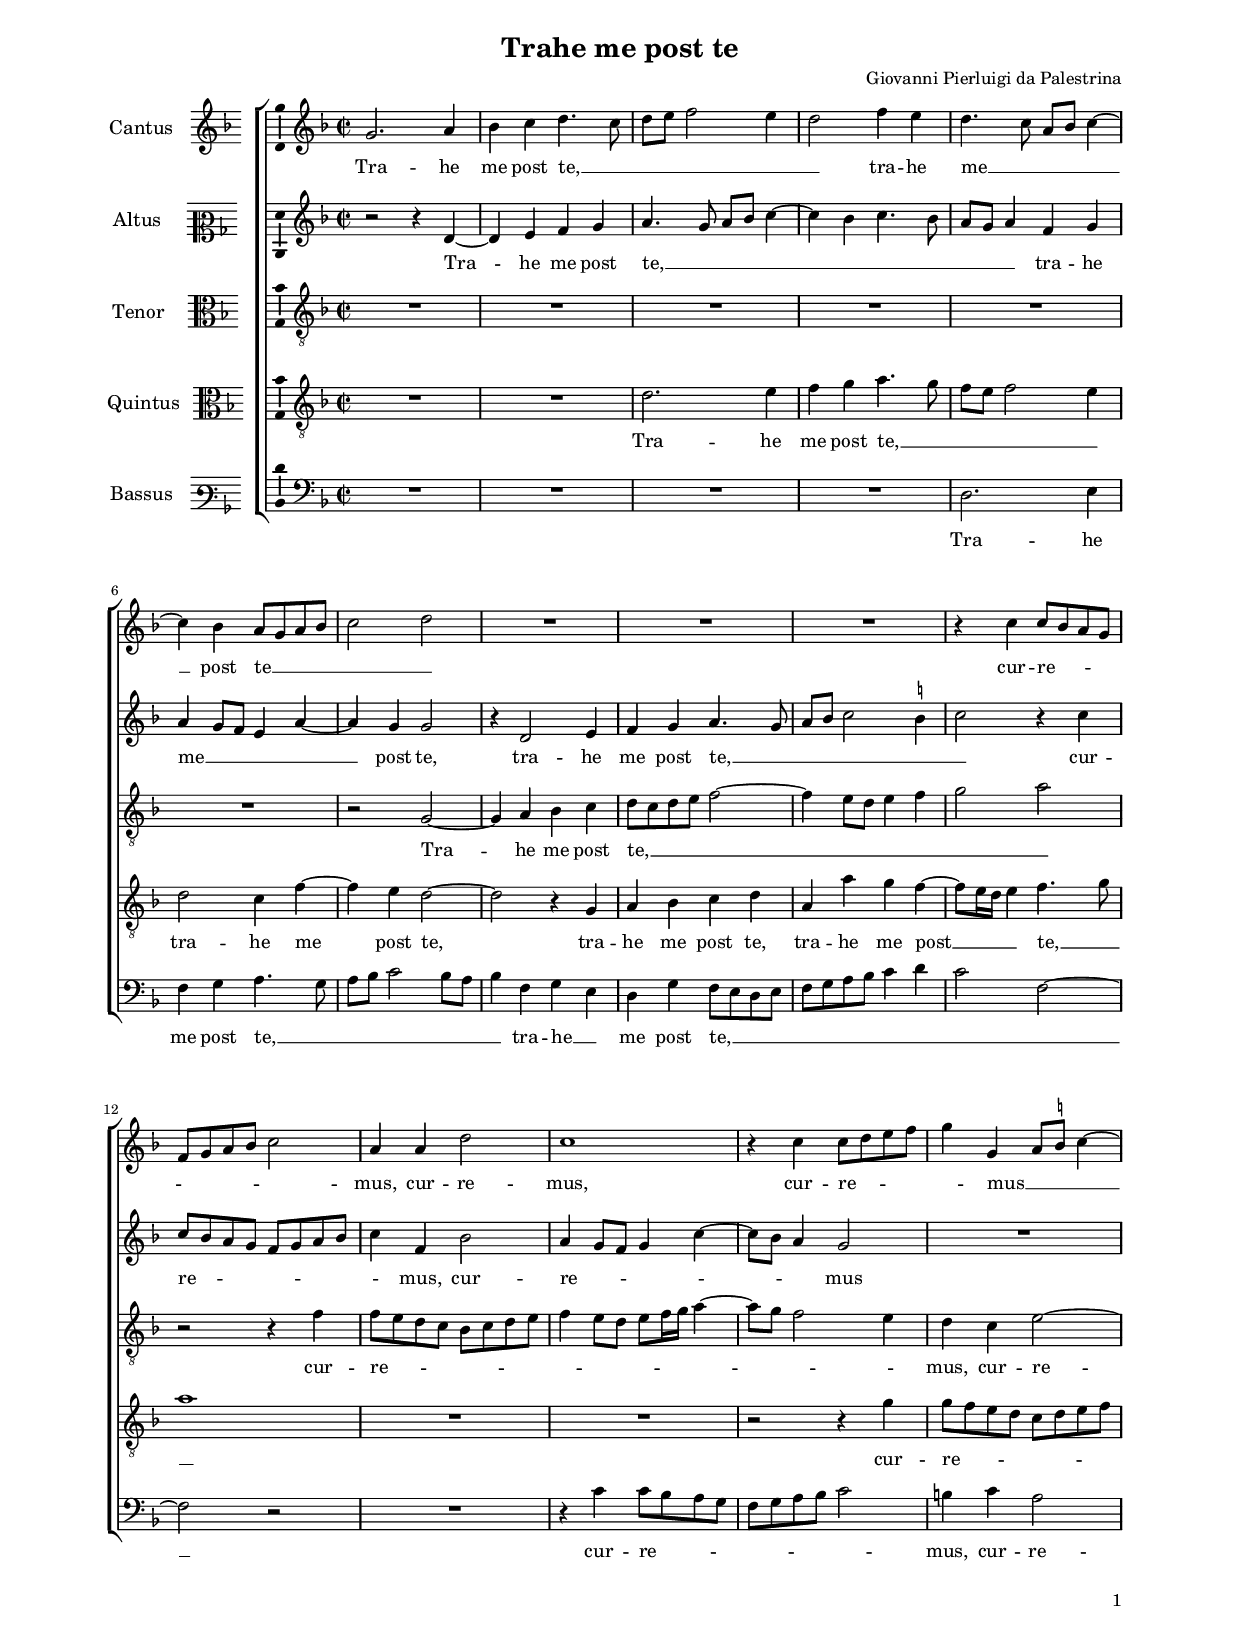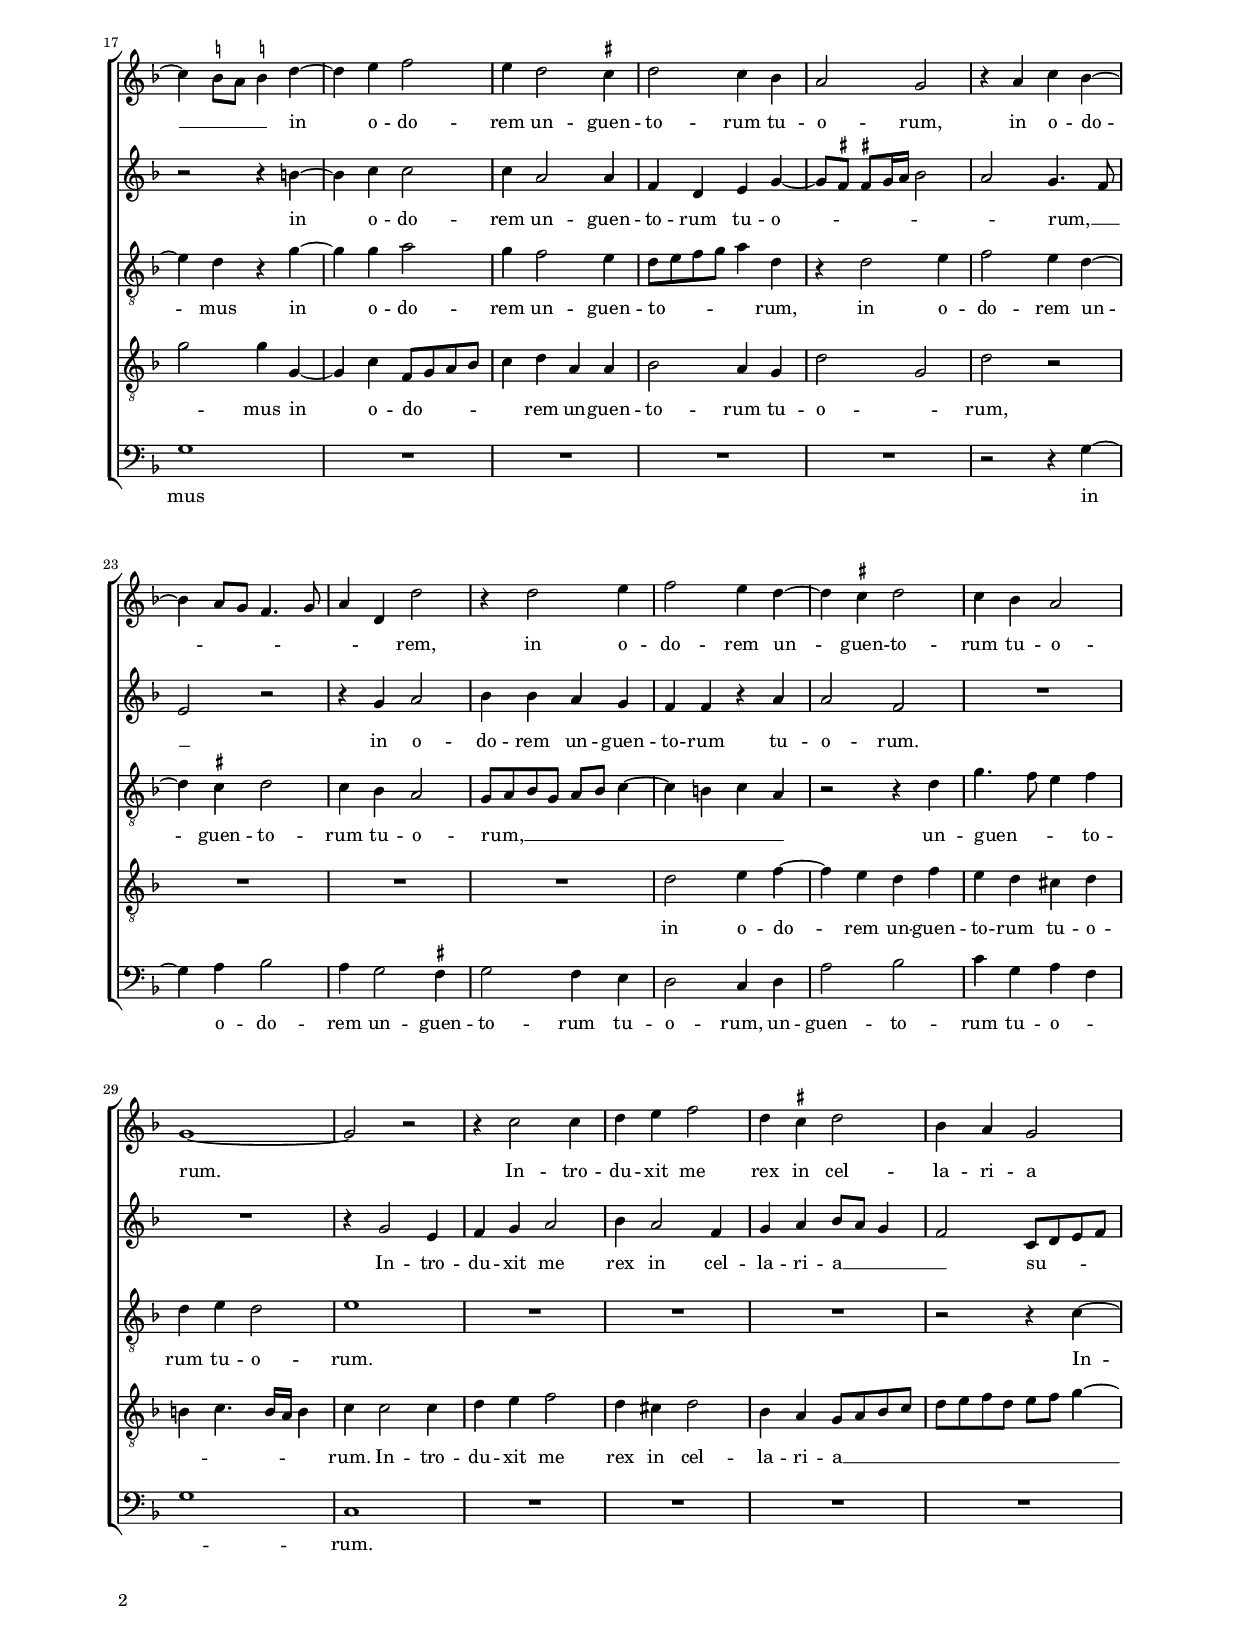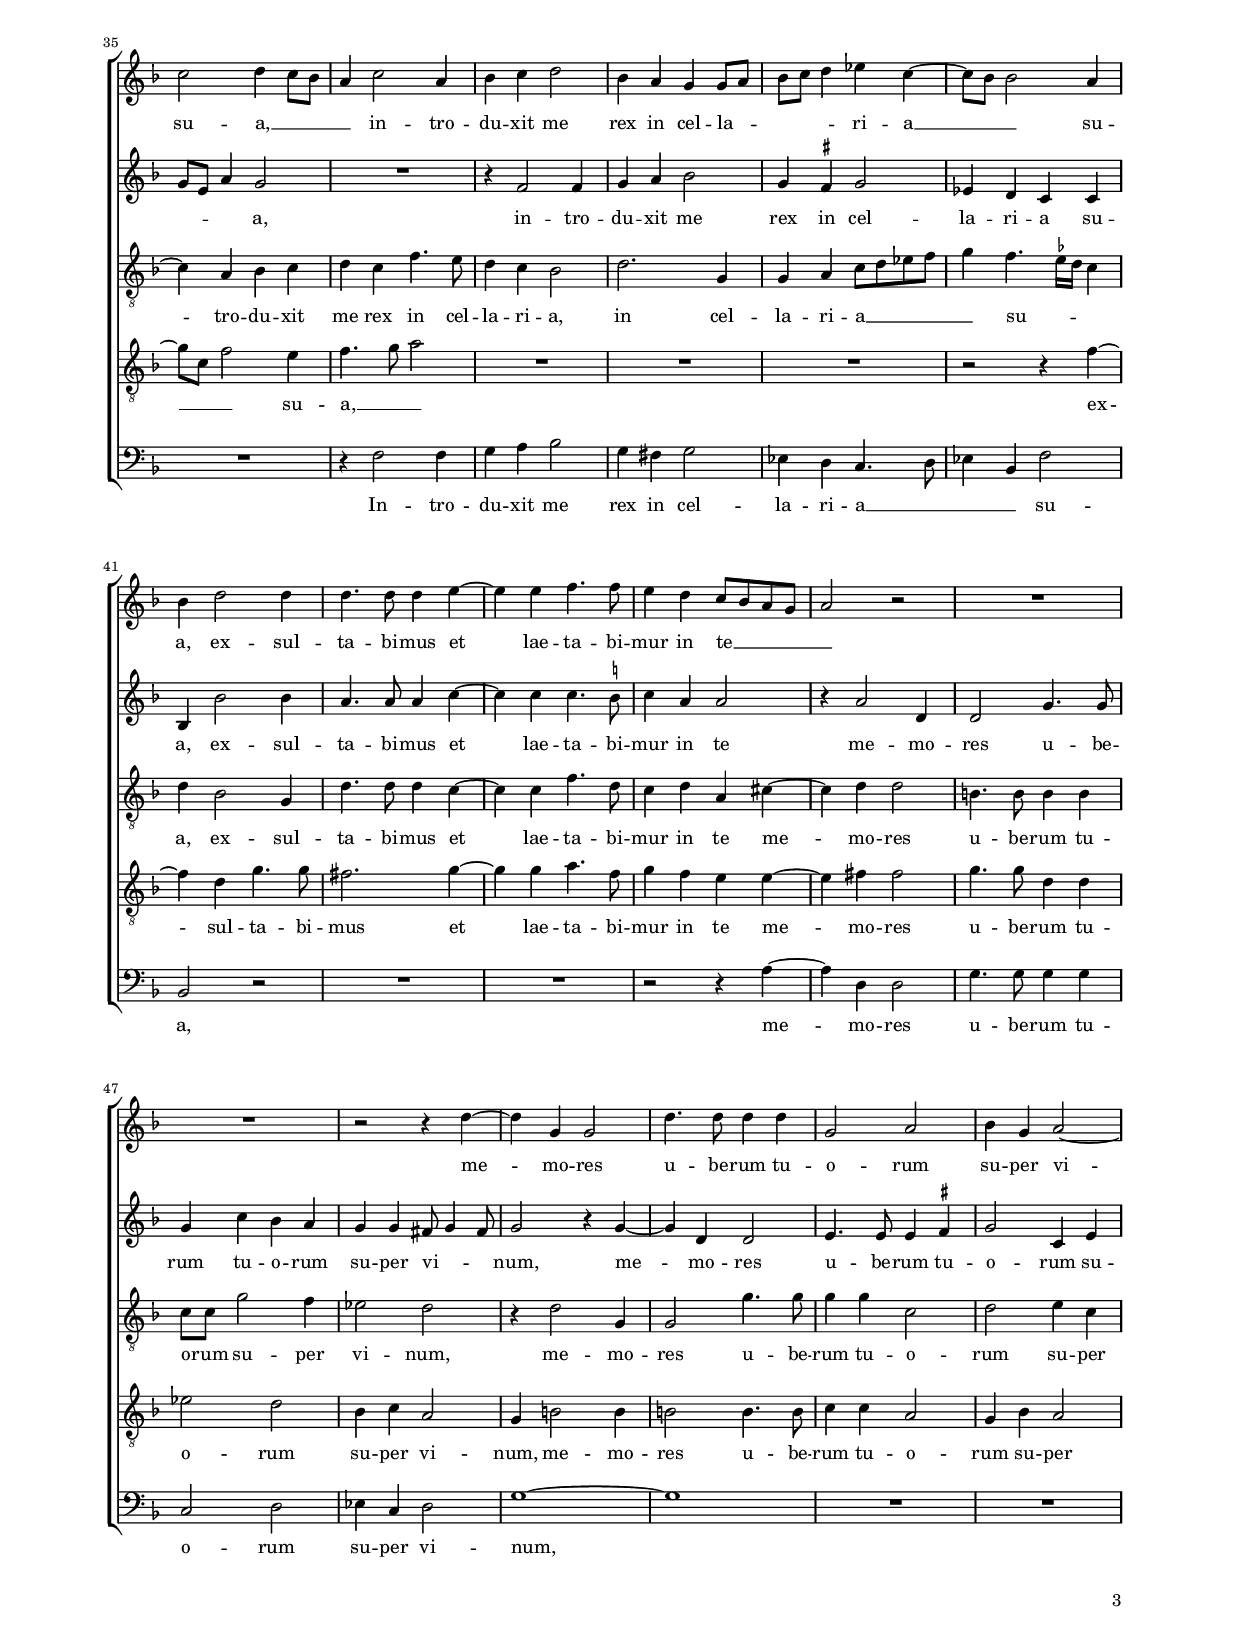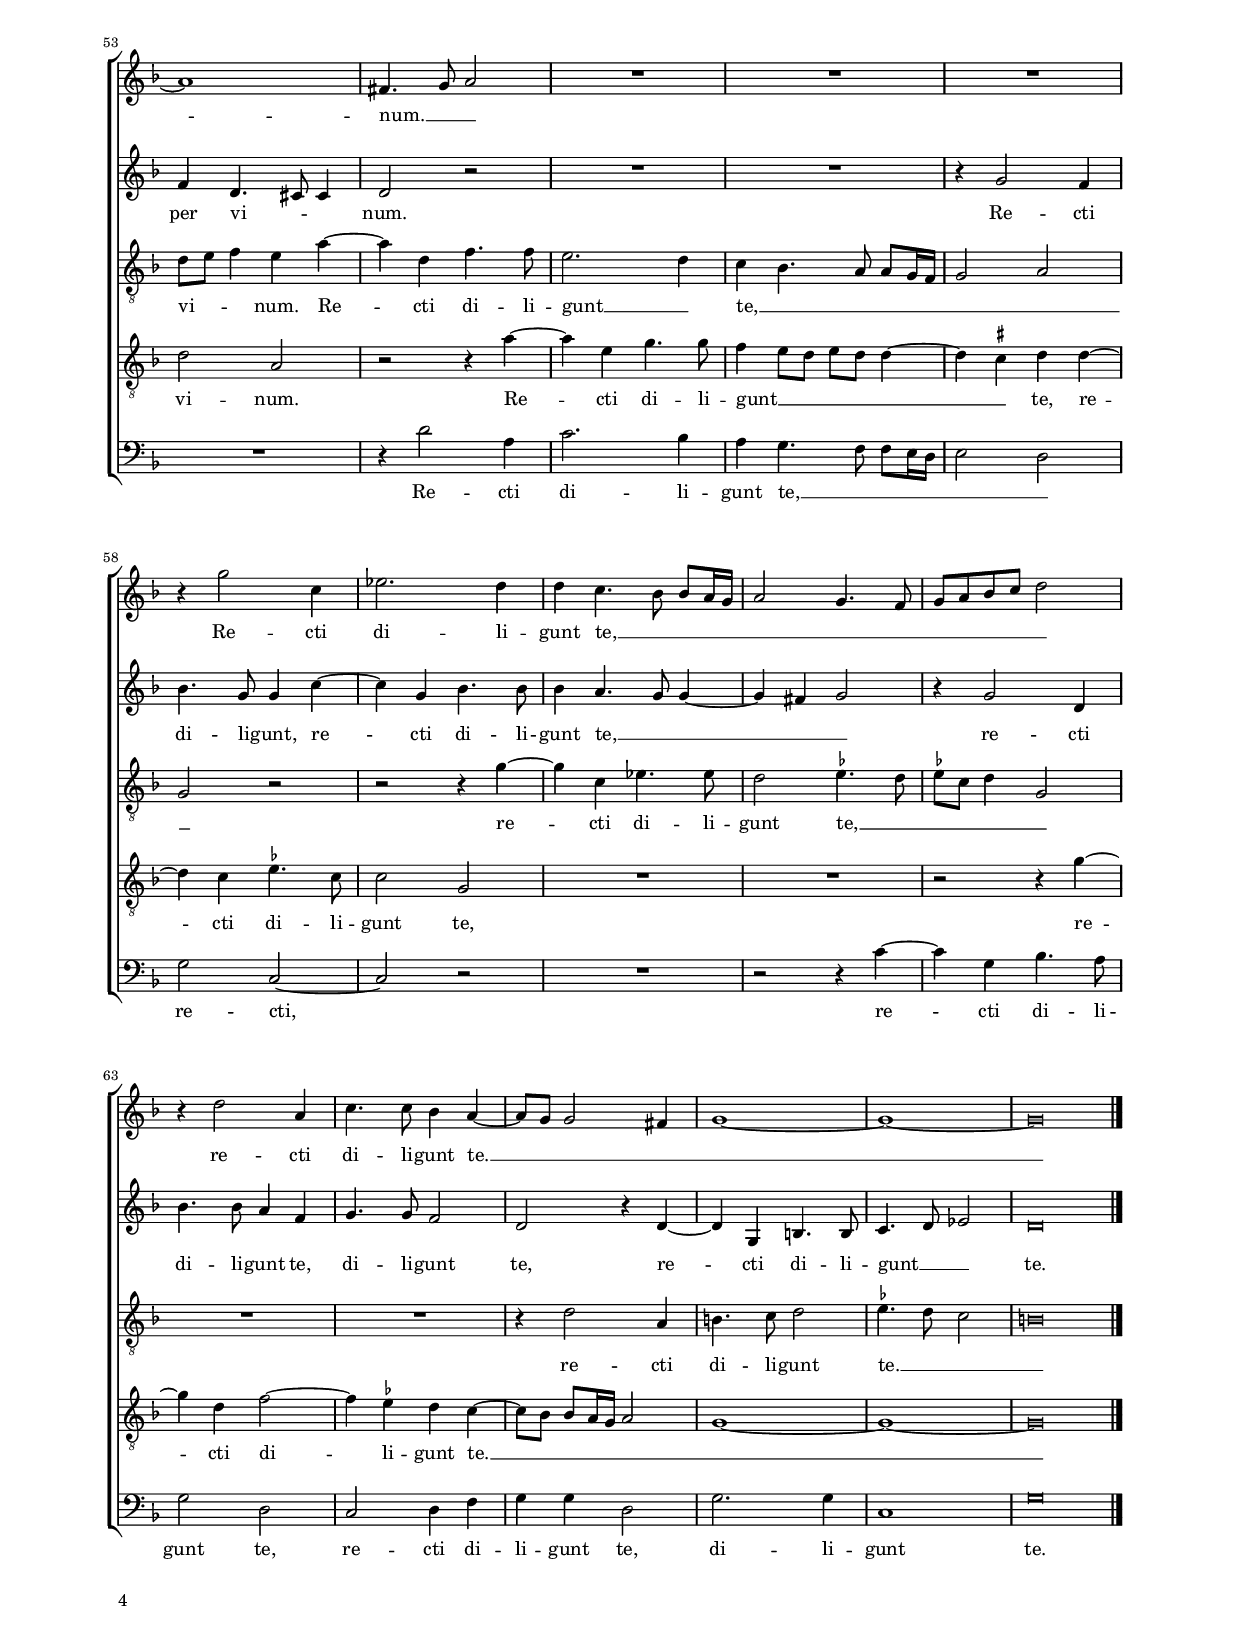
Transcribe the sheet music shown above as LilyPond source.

\header
{
  title="Trahe me post te"
  composer="Giovanni Pierluigi da Palestrina"
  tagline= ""
}

\version "2.24.0"
\language deutsch
#(set-global-staff-size 15)
% #(set-default-paper-size "letter")
#(ly:set-option 'point-and-click #f)


\paper
	{
	top-margin = 1.8 \cm
	bottom-margin = 1.2 \cm
	left-margin = 2 \cm
	right-margin = 2 \cm
	ragged-bottom = ##f
	ragged-last-bottom = ##f
	print-page-number = ##f
	system-system-spacing = #'((basic-distance . 17) (minimum-distance . 14) (padding . 7) (strechability . 150))
	oddFooterMarkup=\markup   \fill-line { "" \fromproperty #'page:page-number-string }
	evenFooterMarkup=\markup  \fill-line { \fromproperty #'page:page-number-string "" }
	last-bottom-spacing = #'((basic-distance . 12) (minimum-distance . 7) (padding . 4))
	systems-per-page = 3
%   page-count = 3
%	min-systems-per-page = 3
	markup-system-spacing.basic-distance = #12
%	print-all-headers = ##t
%	print-first-page-number = ##t
%	first-page-number = 1
	}

	
global = {
	\key f \major
	\time 2/2
	\set Score.tempoHideNote = ##t
	\tempo 4 = 95
	\skip 1*67
	\set Score.measureLength = #(ly:make-moment 2/1)
	\skip 1*2 \bar "|."
	}

	ficta = { \once \set suggestAccidentals = ##t }

	forget = #(define-music-function (music) (ly:music?) #{
		\accidentalStyle forget
		$music
		\accidentalStyle default
		#})



incipitcantus = \markup { \score {
	{
	\set Staff.instrumentName = \markup { \fontsize #1 "Cantus" }
	\key f \major
	\clef violin
	s4 \bar ""
	}
	\layout  {
	raggedright = ##t
	indent = 1.6 \cm
	line-width = 2.2\cm
	\context { \Staff \remove Time_signature_engraver }
	\override Staff.Clef.Y-extent = #'(0 . 0)
	}} \hspace #1 }

      
incipitaltus = \markup { \score {
	{
	\set Staff.instrumentName = \markup { \fontsize #1 "Altus" }
	\key f \major
	\clef mezzosoprano
	s4 \bar ""
	}
	\layout  {
	raggedright = ##t
	indent = 1.6 \cm
	line-width = 2.2\cm
	\context { \Staff \remove Time_signature_engraver }
	\override Staff.Clef.Y-extent = #'(0 . 0)
	}} \hspace #1 }


incipittenor = \markup { \score {
	{
	\set Staff.instrumentName = \markup { \fontsize #1 "Tenor" }
	\key f \major
	\clef alto
	s4 \bar ""
	}
	\layout  {
	raggedright = ##t
	indent = 1.6 \cm
	line-width = 2.2\cm
	\context { \Staff \remove Time_signature_engraver }
	\override Staff.Clef.Y-extent = #'(0 . 0)
	}} \hspace #1 }
      
      
incipitquintus = \markup { \score {
	{
	\set Staff.instrumentName = \markup { \fontsize #1 "Quintus" }
	\key f \major
	\clef alto
	s4 \bar ""
	}
	\layout  {
	raggedright = ##t
	indent = 1.6 \cm
	line-width = 2.2\cm
	\context { \Staff \remove Time_signature_engraver }
	\override Staff.Clef.Y-extent = #'(0 . 0)
	}} \hspace #1 }
      
      
incipitbassus = \markup { \score {
	{
	\set Staff.instrumentName = \markup { \fontsize #1 "Bassus" }
	\key f \major
	\clef varbaritone
	s4 \bar ""
	}
	\layout  {
	raggedright = ##t
	indent = 1.6 \cm
	line-width = 2.2\cm
	\context { \Staff \remove Time_signature_engraver }
	\override Staff.Clef.Y-extent = #'(0 . 0)
	}} \hspace #1 }


cantus =  \relative c''
	{
	g2. a4
	b4 c d4. c8
	d8 e f2 e4
	d2 f4 e
%5
	d4. c8 a b c4~
	c4 b a8 g a b
	c2 d
	R1
	R1
%10
	R1 |
	r4 c c8 b a g
	f8 g a b c2
	a4 a d2
	c1
%15
	r4 c c8 d e f |
	g4 g, a8 \ficta h c4~
	c4 \stemDown \ficta h8 a \stemNeutral \ficta h!4 d~
	d4 e f2
	e4 d2 \ficta cis4
%20
	d2 c4 b |
	a2 g
	r4 a c b~
	b4 a8 g f4. g8
	a4 d, d'2
%25
	r4 d2 e4 |
	f2 e4 d~
	d4 \ficta cis d2
	c4 b a2
	g1~
%30
	g2 r |
	r4 c2 c4
	d4 e f2
	d4 \ficta cis d2
	b4 a g2
%35
	c2 d4 c8 b |
	a4 c2 a4
	b4 c d2
	b4 a g g8 a
	b8 c d4 es c~
%40
	c8 b b2 a4 |
	b4 d2 d4
	d4. d8 d4 e~
	e4 e f4. f8
	e4 d c8 b a g
%45
	a2 r |
	R1
	R1
	r2 r4 d~
	d4 g, g2
%50
	d'4. d8 d4 d |
	g,2 a
	b4 g a2~
	a1
	fis4. g8 a2
%55
	R1 |
	R1
	R1
	r4 g'2 c,4
	es2. d4
%60
	d4 c4. b8 b[ a16 g] |
	a2 g4. f8
	g8 a b c d2
	r4 d2 a4
	c4. c8 b4 a~
%65
	a8 g g2 fis4 |
	g1~
	g1~
	g\breve |
	}


altus =  \relative c'
	{
	r2 r4 d~
	d4 e f g
	a4. g8 a b c4~
	c4 b c4. b8
%5
	a8 g a4 f g |
	a4 g8 f e4 a~
	a4 g g2
	r4 d2 e4
	f4 g a4. g8
%10
	a8 b c2 \ficta h4 |
	c2 r4 c
	c8 b a g f g a b
	c4 f, b2
	a4 g8 f g4 c~
%15
	c8 b a4 g2 |
	R1
	r2 r4 h~
	h4 c c2
	c4 a2 a4
%20
	f4 d e g~ |
	g8 \ficta fis \ficta fis![ g16 a] b2
	a2 g4. f8
	e2 r
	r4 g a2
%25
	b4 b a g |
	f4 f r a
	a2 f
	R1
	R1
%30
	r4 g2 e4 |
	f4 g a2
	b4 a2 f4
	g4 a b8 a g4
	f2 c8 d e f
%35
	g8 e a4 g2 |
	R1
	r4 f2 f4
	g4 a b2
	g4 \ficta fis g2
%40
	es4 d c c |
	b4 b'2 b4
	a4. a8 a4 c~
	c4 c c4. \ficta h8
	c4 a a2
%45
	r4 a2 d,4 |
	d2 g4. g8
	g4 c b a
	g4 g fis8 g4 fis8
	g2 r4 g~
%50
	g4 d d2 |
	e4. e8 e4 \ficta fis4
	g2 c,4 e
	f4 d4. cis8 cis4
	d2 r
%55
	R1 |
	R1
	r4 g2 f4
	b4. g8 g4 c~
	c4 g b4. b8
%60
	b4 a4. g8 g4~ |
	g4 fis g2
	r4 g2 d4
	b'4. b8 a4 f
	g4. g8 f2
%65
	d2 r4 d~ |
	d4 g, h4. h8
	c4. d8 es2
	d\breve |
	}


tenor =  \relative c'
	{
	R1
	R1
	R1
	R1
%5
	R1 |
	R1
	r2 g~
	g4 a b c
	d8 c d e f2~
%10
	f4 e8 d e4 f |
	g2 a
	r2 r4 f
	f8 e d c b c d e
	f4 e8 d e[ f16 g] a4~
%15
	a8 g f2 e4 |
	d4 c e2~
	e4 d r g~
	g4 g a2
	g4 f2 e4
%20
	d8 e f g a4 d, |
	r4 d2 e4
	f2 e4 d~
	d4 \ficta cis d2
	c4 b a2
%25
	g8 a b g a b c4~ |
	c4 h c a
	r2 r4 d
	g4. f8 e4 f
	d4 e d2
%30
	e1 |
	R1
	R1
	R1
	r2 r4 c~
%35
	c4 a b c |
	d4 c f4. e8
	d4 c b2
	d2. g,4
	g4 a c8 d es f
%40
	g4 f4. \ficta es16 d c4 |
	d4 b2 g4
	d'4. d8 d4 c~
	c4 c f4. d8
	c4 d a cis~
%45
	cis4 d d2 |
	h4. h8 h4 h
	c8 c g'2 f4
	es2 d
	r4 d2 g,4
%50
	g2 g'4. g8 |
	g4 g c,2
	d2 e4 c
	d8 e f4 e a~
	a4 d, f4. f8
%55
	e2. d4 |
	c4 b4. a8 a[ g16 f]
	g2 a
	g2 r
	r2 r4 g'~
%60
	g4 c, es4. es8 |
	d2 \ficta es4. d8
	\ficta es8 c d4 g,2
	R1
	R1
%65
	r4 d'2 a4 |
	h4. c8 d2
	\ficta es4. d8 c2
	h\breve |
	}


quintus  =  \relative c'
	{
	R1
	R1
	d2. e4
	f4 g a4. g8
%5
	f8 e f2 e4 |
	d2 c4 f~
	f4 e d2~
	d2 r4 g,
	a4 b c d
%10
	a4 a' g f~ |
	f8 e16 d e4 f4. g8
	a1
	R1
	R1
%15
	r2 r4 g |
	g8 f e d c d e f
	g2 g4 g,~
	g4 c f,8 g a b
	c4 d a a
%20
	b2 a4 g |
	d'2 g,
	d'2 r
	R1
	R1
%25
	R1 |
	d2 e4 f~
	f4 e d f
	e4 d cis d
	h4 c4. h16 a h4
%30
	c4 c2 c4 |
	d4 e f2
	d4 cis d2
	b4 a g8 a b c
	d8 e f d e f g4~
%35
	g8 c, f2 e4 |
	f4. g8 a2
	R1
	R1
	R1
%40
	r2 r4 f~ |
	f4 d g4. g8
	fis2. g4~
	g4 g a4. f8
	g4 f e e~
%45
	e4 fis fis2 |
	g4. g8 d4 d
	es2 d
	b4 c a2
	g4 h2 h4
%50
	h2 h4. h8 |
	c4 c a2
	g4 b a2
	d2 a
	r2 r4 a'~
%55
	a4 e g4. g8 |
	f4 e8 d e d d4~
	d4 \ficta cis d d~
	d4 c \ficta es4. c8
	c2 g
%60
	R1 |
	R1
	r2 r4 g'~
	g4 d f2~
	f4 \ficta es d c~
%65
	c8 b b[ a16 g] a2 |
	g1~
	g1~
	g\breve |
	}


bassus  =  \relative c
	{
	R1
	R1
	R1
	R1
%5
	d2. e4 |
	f4 g a4. g8
	a8 b c2 b8 a
	b4 f g e
	d4 g f8 e d e
%10
	f8 g a b c4 d |
	c2 f,~
	f2 r
	R1
	r4 c' c8 b a g
%15
	f8 g a b c2 |
	h4 c a2
	g1
	R1
	R1
%20
	R1 |
	R1
	r2 r4 g~
	g4 a b2
	a4 g2 \ficta fis4
%25
	g2 f4 e |
	d2 c4 d
	a'2 b
	c4 g a f
	g1
%30
	c,1 |
	R1
	R1
	R1
	R1
%35
	R1 |
	r4 f2 f4
	g4 a b2
	g4 fis g2
	es4 d c4. d8
%40
	es4 b f'2 |
	b,2 r
	R1
	R1
	r2 r4 a'~
%45
	a4 d, d2 |
	g4. g8 g4 g
	c,2 d
	es4 c d2
	g1~
%50
	g1 |
	R1
	R1
	R1
	r4 d'2 a4
%55
	c2. b4 |
	a4 g4. f8 f[ e16 d]
	e2 d
	g2 c,~
	c2 r
%60
	R1 |
	r2 r4 c'~
	c4 g b4. a8
	g2 d
	c2 d4 f
%65
	g4 g d2 |
	g2. g4
	c,1
	g'\breve |
	}


lyricscantus = \lyricmode {
	Tra -- he me post te, __ _ _ _ _ _ _ 
	tra -- he me __ _ _ _ _ post te __ _ _ _ _ _
	cur -- re -- _ _ _ _ _ _ _ _ mus,
	cur -- re -- mus,
	cur -- re -- _ _ _ _ mus __ _ _ _ _ _ _
	in o -- do -- rem un -- guen -- to -- rum tu -- o -- rum,
	in o -- do -- _ _ _ _ _ _ rem,
	in o -- do -- rem un -- guen -- to -- rum tu -- o -- rum.
	In -- tro -- du -- xit me rex in cel -- la -- ri -- a su -- a, __ _ _ _
	in -- tro -- du -- xit me rex in cel -- la -- _ _ _ _ ri -- a __ _ _ su -- a,
	ex -- sul -- ta -- bi -- mus et lae -- ta -- bi -- mur in te __ _ _ _ _
	me -- mo -- res u -- be -- rum tu -- o -- rum su -- per vi -- num. __ _ _
	Re -- cti di -- li -- gunt te, __ _ _ _ _ _ _ _ _ _ _ _ _
	re -- cti di -- li -- gunt te. __ _ _ _ _
	}


lyricsaltus = \lyricmode {
	Tra -- he me post te, __ _ _ _ _ _ _ _ _ _ _ 
	tra -- he me __ _ _ _ _ post te,
	tra -- he me post te, __ _ _ _ _ _ _
	cur -- re -- _ _ _ _ _ _ _ _ mus,
	cur -- re -- _ _ _ _ _ _ mus
	in o -- do -- rem un -- guen -- to -- rum tu -- o -- _ _ _ _ _ _ rum, __ _ _
	in o -- do -- rem un -- guen -- to -- rum tu -- o -- rum.
	In -- tro -- du -- xit me rex in cel -- la -- ri -- a __ _ _ _ su -- _ _ _ _ _ _ a,
	in -- tro -- du -- xit me rex in cel -- la -- ri -- a su -- a,
	ex -- sul -- ta -- bi -- mus et lae -- ta -- bi -- mur in te
	me -- mo -- res u -- be -- rum tu -- o -- rum su -- per vi -- _ _ num,
	me -- mo -- res u -- be -- rum tu -- o -- rum su -- per vi -- _ _ num.
	Re -- cti di -- li -- gunt,
	re -- cti di -- li -- gunt te, __ _ _ _ _
	re -- cti di -- li -- gunt te,
	di -- li -- gunt te,
	re -- cti di -- li -- gunt __ _ _ te.
	}


lyricstenor = \lyricmode {
	Tra -- he me post te, __ _ _ _ _ _ _ _ _ _ _
	cur -- re -- _ _ _ _ _ _ _ _ _ _ _ _ _ _ _ _ _ mus,
	cur -- re -- mus
	in o -- do -- rem un -- guen -- to -- _ _ _ _ rum,
	in o -- do -- rem un -- guen -- to -- rum tu -- o -- rum, __ _ _ _ _ _ _ _ _ _
	un -- guen -- _ _ to -- rum tu -- o -- rum.
	In -- tro -- du -- xit me rex in cel -- la -- ri -- a,
	in cel -- la -- ri -- a __ _ _ _ _ su -- _ _ _ a,
	ex -- sul -- ta -- bi -- mus et lae -- ta -- bi -- mur in te
	me -- mo -- res u -- be -- rum tu -- o -- rum su -- per vi -- num,
	me -- mo -- res u -- be -- rum tu -- o -- rum su -- per vi -- _ _ num.
	Re -- cti di -- li -- gunt __ _ te, __ _ _ _ _ _ _ _ _
	re -- cti di -- li -- gunt te, __ _ _ _ _ _
	re -- cti di -- li -- gunt te. __ _ _ _
	}


lyricsquintus = \lyricmode {
	Tra -- he me post te, __ _ _ _ _ _ 
	tra -- he me post te,
	tra -- he me post te,
	tra -- he me post __ _ _ _ te, __ _ _
	cur -- re -- _ _ _ _ _ _ _ _ mus
	in o -- do -- _ _ _ _ rem un -- guen -- to -- rum tu -- o -- _ rum,
	in o -- do -- rem un -- guen -- to -- rum tu -- o -- _ _ _ _ _ rum.
	In -- tro -- du -- xit me rex in cel -- la -- ri -- a __ _ _ _ _ _ _ _ _ _ _ _ _ su -- a, __ _ _
	ex -- sul -- ta -- bi -- mus et lae -- ta -- bi -- mur in te
	me -- mo -- res u -- be -- rum tu -- o -- rum su -- per vi -- num,
	me -- mo -- res u -- be -- rum tu -- o -- rum su -- per vi -- num.
	Re -- cti di -- li -- gunt __ _ _ _ _ _ _ te,
	re -- cti di -- li -- gunt te,
	re -- cti di -- li -- gunt te. __ _ _ _ _ _ _
	}


lyricsbassus = \lyricmode {
	Tra -- he me post te, __ _ _ _ _ _ _ _
	tra -- he __ _ me post te, __ _ _ _ _ _ _ _ _ _ _ _
	cur -- re -- _ _ _ _ _ _ _ _ mus,
	cur -- re -- mus
	in o -- do -- rem un -- guen -- to -- rum tu -- o -- rum,
	un -- guen -- to -- rum tu -- o -- _ _ rum.
	In -- tro -- du -- xit me rex in cel -- la -- ri -- a __ _ _ _ su -- a,
	me -- mo -- res u -- be -- rum tu -- o -- rum su -- per vi -- num,
	Re -- cti di -- li -- gunt te, __ _ _ _ _ _ _ 
	re -- cti,
	re -- cti di -- li -- gunt te,
	re -- cti di -- li -- gunt te,
	di -- li -- gunt te.
	}


\score
{  
	% \transpose {
	\new ChoirStaff \with { \override StaffGrouper.staff-staff-spacing.basic-distance = #12 }
	<<

	\new Staff << \global
	\new Voice="v1" {
		\set Staff.instrumentName=\incipitcantus
%		\set Staff.instrumentName= "S"
		\set Staff.midiInstrument = "reed organ"
		\clef violin
		\cantus }
	\new Lyrics \lyricsto "v1" {\lyricscantus }
	>>


	\new Staff << \global
	\new Voice="v2" {
		\set Staff.instrumentName=\incipitaltus
%		\set Staff.instrumentName= "A"
		\set Staff.midiInstrument = "reed organ"
		\clef violin % "G_8"
		\altus}
	\new Lyrics \lyricsto "v2" {\lyricsaltus }
	>>


	\new Staff << \global
	\new Voice="v3" {
		\set Staff.instrumentName=\incipittenor
%		\set Staff.instrumentName= "T"
		\set Staff.midiInstrument = "reed organ"
		\clef "G_8"
		\tenor }
	\new Lyrics \lyricsto "v3" {\lyricstenor }
	>>


	\new Staff << \global
	\new Voice="v5" {
		\set Staff.instrumentName=\incipitquintus
%		\set Staff.instrumentName= "Q"
		\set Staff.midiInstrument = "reed organ"
		\clef "G_8"
		\quintus}
	\new Lyrics \lyricsto "v5" {\lyricsquintus }
	>>


	\new Staff << \global
	\new Voice="v4" {
		\set Staff.instrumentName=\incipitbassus
%		\set Staff.instrumentName= "B"
		\set Staff.midiInstrument = "reed organ"
		\clef bass 
		\bassus }
	\new Lyrics \lyricsto "v4" {\lyricsbassus}
	>>

	>>
	% } % transpose

	\layout
	{
	indent = 2.5\cm
	\context { \Lyrics \override VerticalAxisGroup.nonstaff-relatedstaff-spacing.padding = #1.4 }
%	\context { \Lyrics \override LyricText.font-size = #1 }
	\context { \Staff \override TimeSignature.break-visibility = #end-of-line-invisible }
	\context { \Staff \consists Ambitus_engraver }
	\context { \Score \override BarNumber.padding = #2 }
	\context { \Voice \override NoteHead.style = #'baroque }
	}

\midi
	{
    	
	}

}


% EOF
